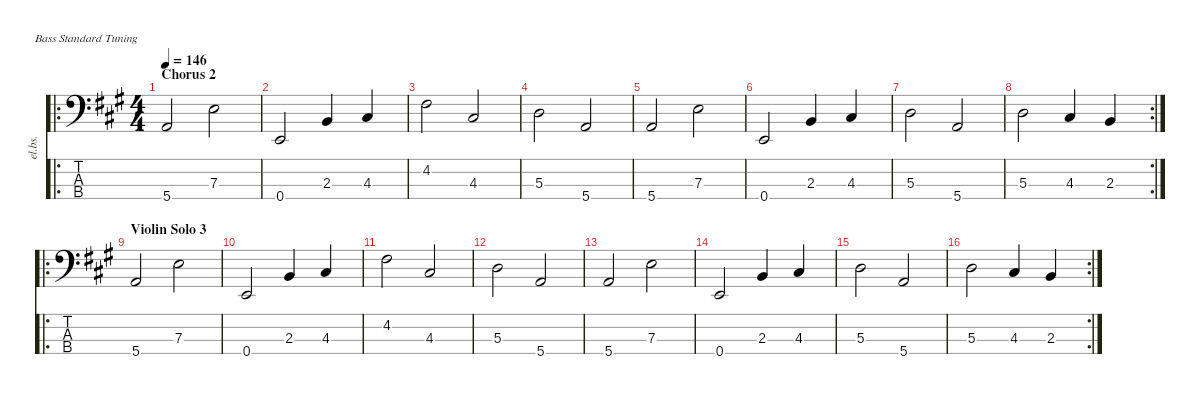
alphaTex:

\defaultSystemsLayout 4
\hideDynamics
\bracketExtendMode nobrackets
\otherSystemsTrackNameOrientation horizontal
\track ("Bass" "el.bs.") {defaultSystemsLayout 8 instrument electricbassfinger}
\staff {score tabs}
\tuning (G2 D2 A1 E1)
\ro
\ts (4 4)
\section ("" "Chorus 2")
\tempo 146
\clef f4
\ks a
5.4{acc forcenatural}.2{dy f beam Up} 7.3{acc forcenatural}.2{beam Down} |
0.4{acc forcenatural}.2{beam Up} 2.3{acc forcenatural}.4{beam Up} 4.3{acc #}.4{beam Up} |
4.2{acc #}.2{beam Down} 4.3{acc #}.2{beam Up} |
5.3{acc forcenatural}.2{beam Down} 5.4{acc forcenatural}.2{beam Up} |
5.4{acc forcenatural}.2{beam Up} 7.3{acc forcenatural}.2{beam Down} |
0.4{acc forcenatural}.2{beam Up} 2.3{acc forcenatural}.4{beam Up} 4.3{acc #}.4{beam Up} |
5.3{acc forcenatural}.2{beam Down} 5.4{acc forcenatural}.2{beam Up} |
\rc 2
5.3{acc forcenatural}.2{beam Down} 4.3{acc #}.4{beam Up} 2.3{acc forcenatural}.4{beam Up} |
\ro
\section ("" "Violin Solo 3")
5.4{acc forcenatural}.2{beam Up} 7.3{acc forcenatural}.2{beam Down} |
0.4{acc forcenatural}.2{beam Up} 2.3{acc forcenatural}.4{beam Up} 4.3{acc #}.4{beam Up} |
4.2{acc #}.2{beam Down} 4.3{acc #}.2{beam Up} |
5.3{acc forcenatural}.2{beam Down} 5.4{acc forcenatural}.2{beam Up} |
5.4{acc forcenatural}.2{beam Up} 7.3{acc forcenatural}.2{beam Down} |
0.4{acc forcenatural}.2{beam Up} 2.3{acc forcenatural}.4{beam Up} 4.3{acc #}.4{beam Up} |
5.3{acc forcenatural}.2{beam Down} 5.4{acc forcenatural}.2{beam Up} |
\rc 2
5.3{acc forcenatural}.2{beam Down} 4.3{acc #}.4{beam Up} 2.3{acc forcenatural}.4{beam Up}
